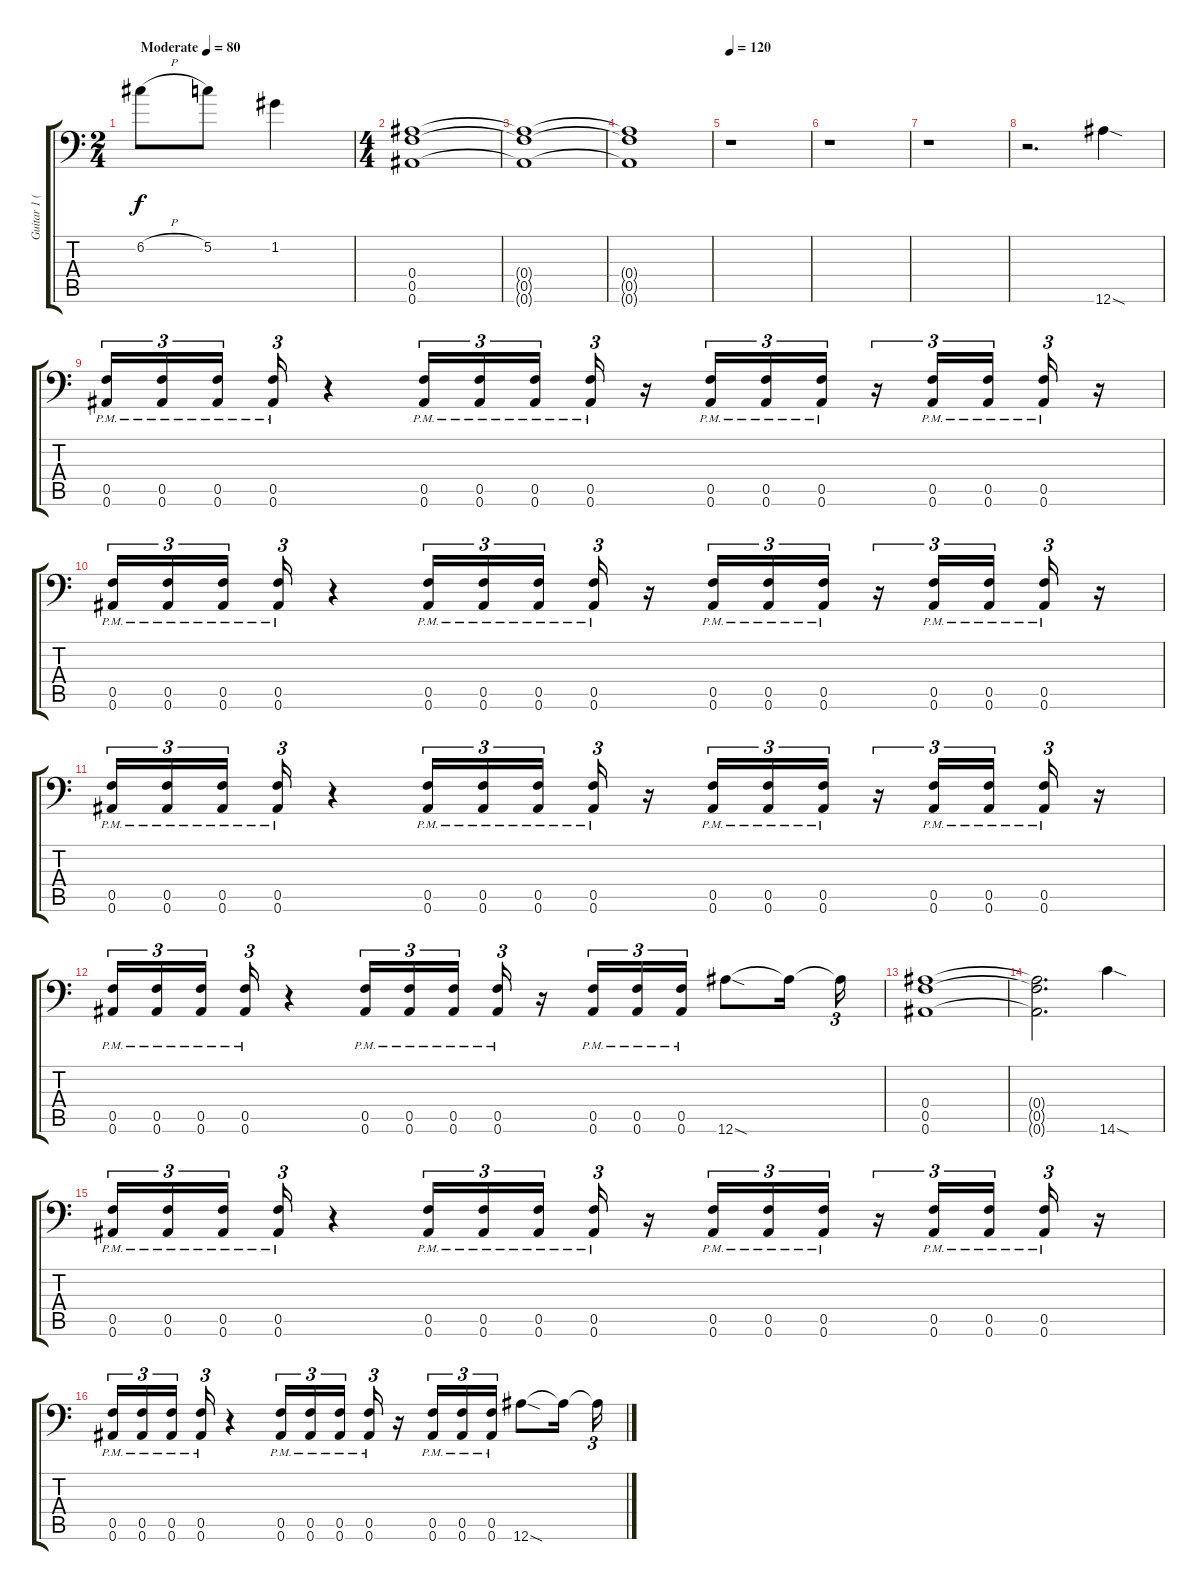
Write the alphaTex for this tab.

\track ("Guitar 1 (Left)" "Guitar 1 (") {instrument distortionguitar}
\staff {score tabs}
\tuning (C4 G3 Eb3 Bb2 F2 Bb1) {hide}
\ts (2 4)
\tempo (80 "Moderate")
\clef f4
\ks c
6.2{h}.8{dy f instrument distortionguitar} 5.2.8 1.2.4 |
\ts (4 4)
(0.4 0.5 0.6).1 |
(0.4{t} 0.5{t} 0.6{t}).1 |
(0.4{t} 0.5{t} 0.6{t}).1 |
\tempo 120
r.1 |
r.1 |
r.1 |
r.2{d} 12.6{sod}.4 |
(0.5{pm} 0.6{pm}).16{tu (3 2)} (0.5{pm} 0.6{pm}).16{tu (3 2)} (0.5{pm} 0.6{pm}).16{tu (3 2) beam splitsecondary} (0.5{pm} 0.6{pm}).16{tu (3 2)} r.4 (0.5{pm} 0.6{pm}).16{tu (3 2)} (0.5{pm} 0.6{pm}).16{tu (3 2)} (0.5{pm} 0.6{pm}).16{tu (3 2)} (0.5{pm} 0.6{pm}).16{tu (3 2)} r.16 (0.5{pm} 0.6{pm}).16{tu (3 2)} (0.5{pm} 0.6{pm}).16{tu (3 2)} (0.5{pm} 0.6{pm}).16{tu (3 2)} r.16{tu (3 2)} (0.5{pm} 0.6{pm}).16{tu (3 2)} (0.5{pm} 0.6{pm}).16{tu (3 2) beam splitsecondary} (0.5{pm} 0.6{pm}).16{tu (3 2)} r.16 |
(0.5{pm} 0.6{pm}).16{tu (3 2)} (0.5{pm} 0.6{pm}).16{tu (3 2)} (0.5{pm} 0.6{pm}).16{tu (3 2) beam splitsecondary} (0.5{pm} 0.6{pm}).16{tu (3 2)} r.4 (0.5{pm} 0.6{pm}).16{tu (3 2)} (0.5{pm} 0.6{pm}).16{tu (3 2)} (0.5{pm} 0.6{pm}).16{tu (3 2)} (0.5{pm} 0.6{pm}).16{tu (3 2)} r.16 (0.5{pm} 0.6{pm}).16{tu (3 2)} (0.5{pm} 0.6{pm}).16{tu (3 2)} (0.5{pm} 0.6{pm}).16{tu (3 2)} r.16{tu (3 2)} (0.5{pm} 0.6{pm}).16{tu (3 2)} (0.5{pm} 0.6{pm}).16{tu (3 2) beam splitsecondary} (0.5{pm} 0.6{pm}).16{tu (3 2)} r.16 |
(0.5{pm} 0.6{pm}).16{tu (3 2)} (0.5{pm} 0.6{pm}).16{tu (3 2)} (0.5{pm} 0.6{pm}).16{tu (3 2) beam splitsecondary} (0.5{pm} 0.6{pm}).16{tu (3 2)} r.4 (0.5{pm} 0.6{pm}).16{tu (3 2)} (0.5{pm} 0.6{pm}).16{tu (3 2)} (0.5{pm} 0.6{pm}).16{tu (3 2)} (0.5{pm} 0.6{pm}).16{tu (3 2)} r.16 (0.5{pm} 0.6{pm}).16{tu (3 2)} (0.5{pm} 0.6{pm}).16{tu (3 2)} (0.5{pm} 0.6{pm}).16{tu (3 2)} r.16{tu (3 2)} (0.5{pm} 0.6{pm}).16{tu (3 2)} (0.5{pm} 0.6{pm}).16{tu (3 2) beam splitsecondary} (0.5{pm} 0.6{pm}).16{tu (3 2)} r.16 |
(0.5{pm} 0.6{pm}).16{tu (3 2)} (0.5{pm} 0.6{pm}).16{tu (3 2)} (0.5{pm} 0.6{pm}).16{tu (3 2) beam splitsecondary} (0.5{pm} 0.6{pm}).16{tu (3 2)} r.4 (0.5{pm} 0.6{pm}).16{tu (3 2)} (0.5{pm} 0.6{pm}).16{tu (3 2)} (0.5{pm} 0.6{pm}).16{tu (3 2)} (0.5{pm} 0.6{pm}).16{tu (3 2)} r.16 (0.5{pm} 0.6{pm}).16{tu (3 2)} (0.5{pm} 0.6{pm}).16{tu (3 2)} (0.5{pm} 0.6{pm}).16{tu (3 2)} 12.6{sod}.8 12.6{t}.16 12.6{t}.16{tu (3 2)} |
(0.4 0.5 0.6).1 |
(0.4{t} 0.5{t} 0.6{t}).2{d} 14.6{sod}.4 |
(0.5{pm} 0.6{pm}).16{tu (3 2)} (0.5{pm} 0.6{pm}).16{tu (3 2)} (0.5{pm} 0.6{pm}).16{tu (3 2) beam splitsecondary} (0.5{pm} 0.6{pm}).16{tu (3 2)} r.4 (0.5{pm} 0.6{pm}).16{tu (3 2)} (0.5{pm} 0.6{pm}).16{tu (3 2)} (0.5{pm} 0.6{pm}).16{tu (3 2)} (0.5{pm} 0.6{pm}).16{tu (3 2)} r.16 (0.5{pm} 0.6{pm}).16{tu (3 2)} (0.5{pm} 0.6{pm}).16{tu (3 2)} (0.5{pm} 0.6{pm}).16{tu (3 2)} r.16{tu (3 2)} (0.5{pm} 0.6{pm}).16{tu (3 2)} (0.5{pm} 0.6{pm}).16{tu (3 2) beam splitsecondary} (0.5{pm} 0.6{pm}).16{tu (3 2)} r.16 |
(0.5{pm} 0.6{pm}).16{tu (3 2)} (0.5{pm} 0.6{pm}).16{tu (3 2)} (0.5{pm} 0.6{pm}).16{tu (3 2) beam splitsecondary} (0.5{pm} 0.6{pm}).16{tu (3 2)} r.4 (0.5{pm} 0.6{pm}).16{tu (3 2)} (0.5{pm} 0.6{pm}).16{tu (3 2)} (0.5{pm} 0.6{pm}).16{tu (3 2)} (0.5{pm} 0.6{pm}).16{tu (3 2)} r.16 (0.5{pm} 0.6{pm}).16{tu (3 2)} (0.5{pm} 0.6{pm}).16{tu (3 2)} (0.5{pm} 0.6{pm}).16{tu (3 2)} 12.6{sod}.8 12.6{t}.16 12.6{t}.16{tu (3 2)}
